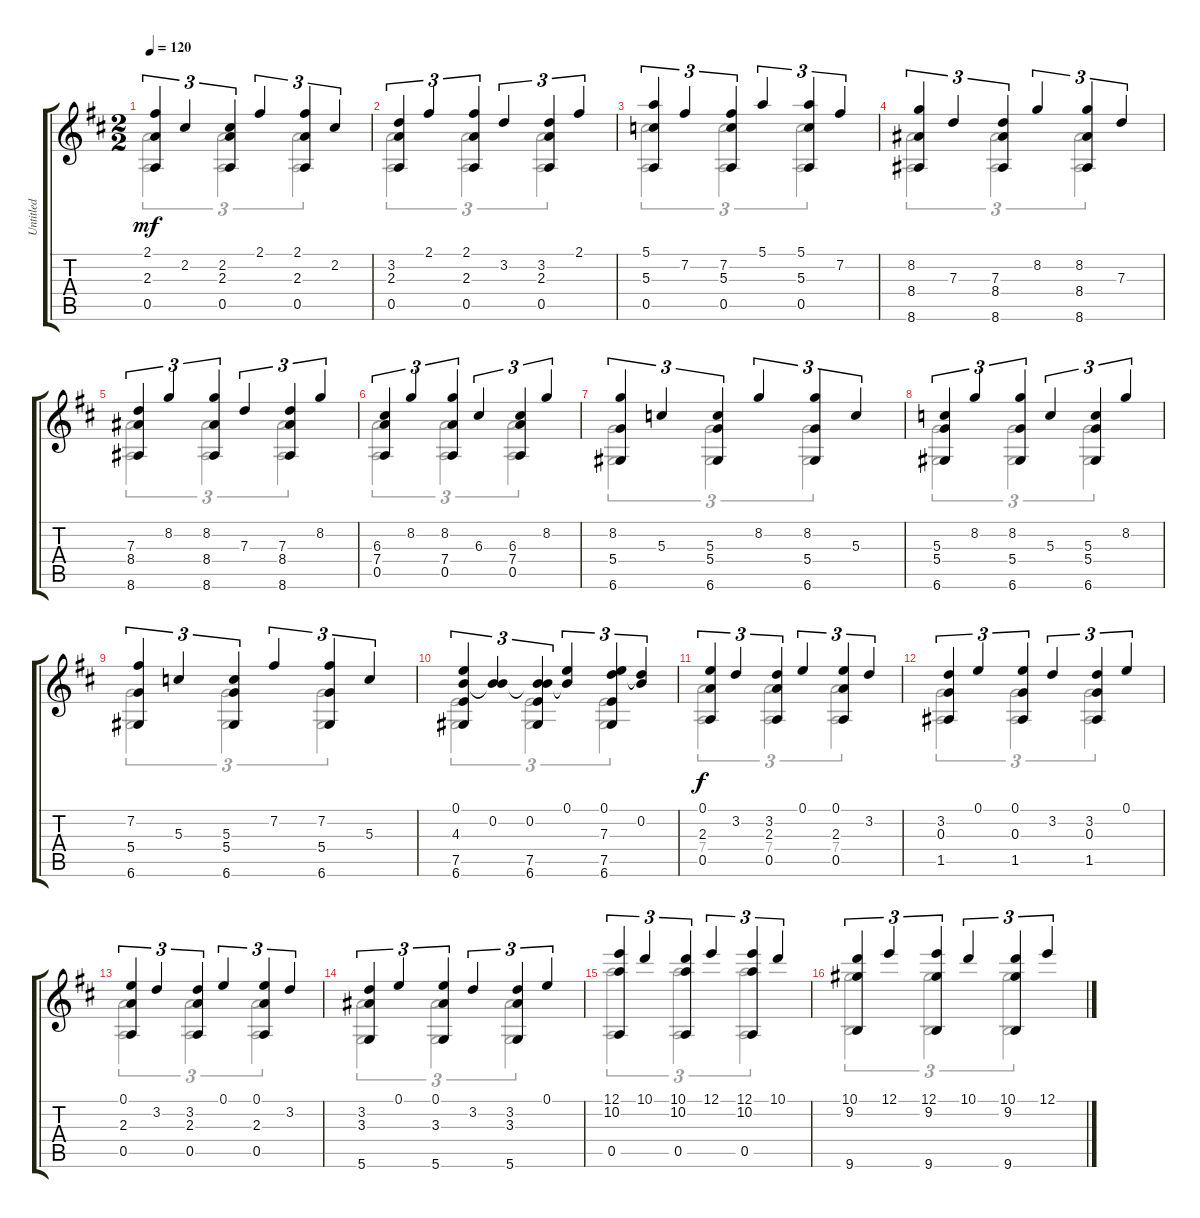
\track ("Untitled" "Untitled") {instrument acousticguitarnylon}
\staff {score tabs}
\tuning (E4 B3 G3 D3 A2 D2) {hide}
\voice
\ts (2 2)
\tempo 120
\clef g2
\ks d
(2.1 2.3 0.5).4{tu (3 2) dy mf} 2.2.4{tu (3 2)} (2.2 2.3 0.5).4{tu (3 2)} 2.1.4{tu (3 2)} (2.1 2.3 0.5).4{tu (3 2)} 2.2.4{tu (3 2)} |
(3.2 2.3 0.5).4{tu (3 2)} 2.1.4{tu (3 2)} (2.1 2.3 0.5).4{tu (3 2)} 3.2.4{tu (3 2)} (3.2 2.3 0.5).4{tu (3 2)} 2.1.4{tu (3 2)} |
(5.1 5.3 0.5).4{tu (3 2)} 7.2.4{tu (3 2)} (7.2 5.3 0.5).4{tu (3 2)} 5.1.4{tu (3 2)} (5.1 5.3 0.5).4{tu (3 2)} 7.2.4{tu (3 2)} |
(8.2 8.4 8.6).4{tu (3 2)} 7.3.4{tu (3 2)} (7.3 8.4 8.6).4{tu (3 2)} 8.2.4{tu (3 2)} (8.2 8.4 8.6).4{tu (3 2)} 7.3.4{tu (3 2)} |
(7.3 8.4 8.6).4{tu (3 2)} 8.2.4{tu (3 2)} (8.2 8.4 8.6).4{tu (3 2)} 7.3.4{tu (3 2)} (7.3 8.4 8.6).4{tu (3 2)} 8.2.4{tu (3 2)} |
(6.3 7.4 0.5).4{tu (3 2)} 8.2.4{tu (3 2)} (8.2 7.4 0.5).4{tu (3 2)} 6.3.4{tu (3 2)} (6.3 7.4 0.5).4{tu (3 2)} 8.2.4{tu (3 2)} |
(8.2 5.4 6.6).4{tu (3 2)} 5.3.4{tu (3 2)} (5.3 5.4 6.6).4{tu (3 2)} 8.2.4{tu (3 2)} (8.2 5.4 6.6).4{tu (3 2)} 5.3.4{tu (3 2)} |
(5.3 5.4 6.6).4{tu (3 2)} 8.2.4{tu (3 2)} (8.2 5.4 6.6).4{tu (3 2)} 5.3.4{tu (3 2)} (5.3 5.4 6.6).4{tu (3 2)} 8.2.4{tu (3 2)} |
(7.2 5.4 6.6).4{tu (3 2)} 5.3.4{tu (3 2)} (5.3 5.4 6.6).4{tu (3 2)} 7.2.4{tu (3 2)} (7.2 5.4 6.6).4{tu (3 2)} 5.3.4{tu (3 2)} |
(0.1 4.3 7.5 6.6).4{tu (3 2)} (0.2 4.3{t}).4{tu (3 2)} (0.2 4.3{t} 7.5 6.6).4{tu (3 2)} (0.1 4.3{t}).4{tu (3 2)} (0.1 7.3 7.5 6.6).4{tu (3 2)} (0.2 7.3{t}).4{tu (3 2)} |
(0.1 2.3 0.5).4{tu (3 2) dy f} 3.2.4{tu (3 2)} (3.2 2.3 0.5).4{tu (3 2)} 0.1.4{tu (3 2)} (0.1 2.3 0.5).4{tu (3 2)} 3.2.4{tu (3 2)} |
(3.2 0.3 1.5).4{tu (3 2)} 0.1.4{tu (3 2)} (0.1 0.3 1.5).4{tu (3 2)} 3.2.4{tu (3 2)} (3.2 0.3 1.5).4{tu (3 2)} 0.1.4{tu (3 2)} |
(0.1 2.3 0.5).4{tu (3 2)} 3.2.4{tu (3 2)} (3.2 2.3 0.5).4{tu (3 2)} 0.1.4{tu (3 2)} (0.1 2.3 0.5).4{tu (3 2)} 3.2.4{tu (3 2)} |
(3.2 3.3 5.6).4{tu (3 2)} 0.1.4{tu (3 2)} (0.1 3.3 5.6).4{tu (3 2)} 3.2.4{tu (3 2)} (3.2 3.3 5.6).4{tu (3 2)} 0.1.4{tu (3 2)} |
(12.1 10.2 0.5).4{tu (3 2)} 10.1.4{tu (3 2)} (10.1 10.2 0.5).4{tu (3 2)} 12.1.4{tu (3 2)} (12.1 10.2 0.5).4{tu (3 2)} 10.1.4{tu (3 2)} |
(10.1 9.2 9.6).4{tu (3 2)} 12.1.4{tu (3 2)} (12.1 9.2 9.6).4{tu (3 2)} 10.1.4{tu (3 2)} (10.1 9.2 9.6).4{tu (3 2)} 12.1.4{tu (3 2)}
\voice
\clef g2
\ottava regular
\simile none
\ks d
(2.3 0.5).2{tu (3 2) dy mf} (2.3 0.5).2{tu (3 2)} (2.3 0.5).2{tu (3 2)} |
(2.3 0.5).2{tu (3 2)} (2.3 0.5).2{tu (3 2)} (2.3 0.5).2{tu (3 2)} |
(5.3 0.5).2{tu (3 2)} (5.3 0.5).2{tu (3 2)} (5.3 0.5).2{tu (3 2)} |
(8.4 8.6).2{tu (3 2)} (8.4 8.6).2{tu (3 2)} (8.4 8.6).2{tu (3 2)} |
(8.4 8.6).2{tu (3 2)} (8.4 8.6).2{tu (3 2)} (8.4 8.6).2{tu (3 2)} |
(7.4 0.5).2{tu (3 2)} (7.4 0.5).2{tu (3 2)} (7.4 0.5).2{tu (3 2)} |
(5.4 6.6).2{tu (3 2)} (5.4 6.6).2{tu (3 2)} (5.4 6.6).2{tu (3 2)} |
(5.4 6.6).2{tu (3 2)} (5.4 6.6).2{tu (3 2)} (5.4 6.6).2{tu (3 2)} |
(5.4 6.6).2{tu (3 2)} (5.4 6.6).2{tu (3 2)} (5.4 6.6).2{tu (3 2)} |
(7.5 6.6).2{tu (3 2)} (7.5 6.6).2{tu (3 2)} (7.5 6.6).2{tu (3 2)} |
(7.4 0.5).2{tu (3 2) dy f} (7.4 0.5).2{tu (3 2)} (7.4 0.5).2{tu (3 2)} |
(0.3 1.5).2{tu (3 2)} (0.3 1.5).2{tu (3 2)} (0.3 1.5).2{tu (3 2)} |
(2.3 0.5).2{tu (3 2)} (2.3 0.5).2{tu (3 2)} (2.3 0.5).2{tu (3 2)} |
(3.3 5.6).2{tu (3 2)} (3.3 5.6).2{tu (3 2)} (3.3 5.6).2{tu (3 2)} |
(10.2 0.5).2{tu (3 2)} (10.2 0.5).2{tu (3 2)} (10.2 0.5).2{tu (3 2)} |
(9.2 9.6).2{tu (3 2)} (9.2 9.6).2{tu (3 2)} (9.2 9.6).2{tu (3 2)}
